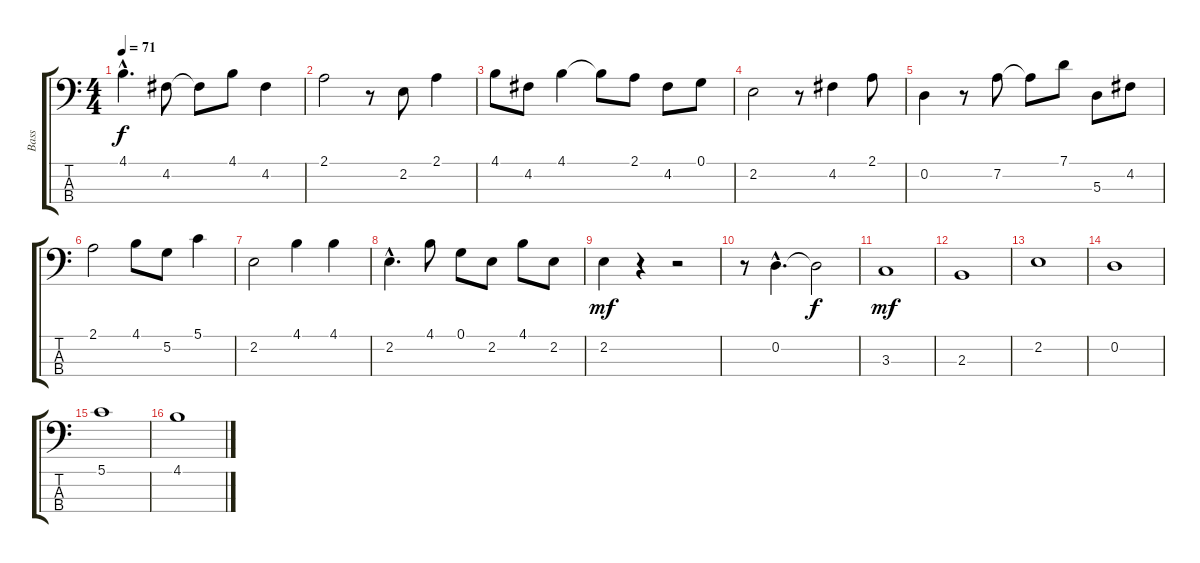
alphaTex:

\track ("Bass" "Bass") {instrument electricbassfinger}
\staff {score tabs}
\tuning (G2 D2 A1 E1) {hide}
\ts (4 4)
\tempo 71
\clef f4
\ks c
4.1{hac}.4{d dy f} 4.2.8 4.2{t}.8 4.1.8 4.2.4 |
2.1.2 r.8 2.2.8 2.1.4 |
4.1.8 4.2.8 4.1.4 4.1{t}.8 2.1.8 4.2.8 0.1.8 |
2.2.2 r.8 4.2.4 2.1.8 |
0.2.4 r.8 7.2.8 7.2{t}.8 7.1.8 5.3.8 4.2.8 |
2.1.2 4.1.8 5.2.8 5.1.4 |
2.2.2 4.1.4 4.1.4 |
2.2{hac}.4{d} 4.1.8 0.1.8 2.2.8 4.1.8 2.2.8 |
2.2.4{dy mf} r.4 r.2 |
r.8 0.2{hac}.4{d} 0.2{t}.2{dy f} |
3.3.1{dy mf} |
2.3.1 |
2.2.1 |
0.2.1 |
5.1.1 |
4.1.1
